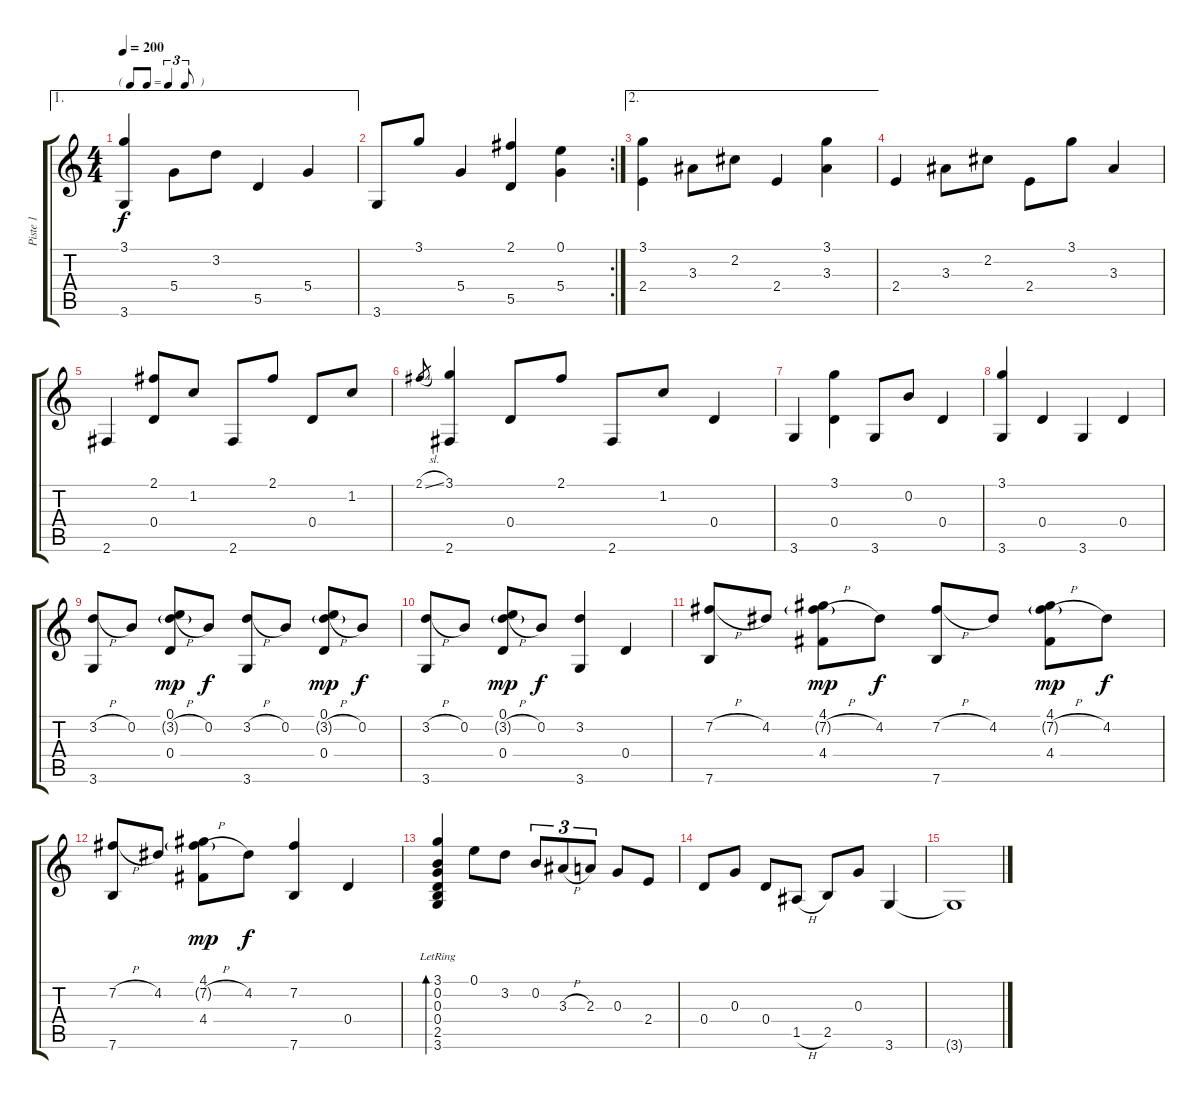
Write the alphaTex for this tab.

\track ("Piste 1" "Piste 1") {instrument acousticguitarsteel}
\staff {score tabs}
\tuning (E4 B3 G3 D3 A2 E2) {hide}
\ae 1
\ts (4 4)
\tf triplet8th
\tempo 200
\clef g2
\ks c
(3.1 3.6).4{dy f} 5.4.8 3.2.8 5.5.4 5.4.4 |
\rc 2
3.6.8 3.1.8 5.4.4 (2.1 5.5).4 (0.1 5.4).4 |
\ae 2
(3.1 2.4).4 3.3.8 2.2.8 2.4.4 (3.1 3.3).4 |
2.4.4 3.3.8 2.2.8 2.4.8 3.1.8 3.3.4 |
2.6.4 (2.1 0.4).8 1.2.8 2.6.8 2.1.8 0.4.8 1.2.8 |
2.1{sl}.8{gr} (3.1 2.6).4 0.4.8 2.1.8 2.6.8 1.2.8 0.4.4 |
3.6.4 (3.1 0.4).4 3.6.8 0.2.8 0.4.4 |
(3.1 3.6).4 0.4.4 3.6.4 0.4.4 |
(3.2{h} 3.6).8 0.2.8 (0.1 3.2{h g} 0.4).8{dy mp} 0.2.8{dy f} (3.2{h} 3.6).8 0.2.8 (0.1 3.2{h g} 0.4).8{dy mp} 0.2.8{dy f} |
(3.2{h} 3.6).8 0.2.8 (0.1 3.2{h g} 0.4).8{dy mp} 0.2.8{dy f} (3.2 3.6).4 0.4.4 |
(7.2{h} 7.6).8 4.2.8 (4.1 7.2{h g} 4.4).8{dy mp} 4.2.8{dy f} (7.2{h} 7.6).8 4.2.8 (4.1 7.2{h g} 4.4).8{dy mp} 4.2.8{dy f} |
(7.2{h} 7.6).8 4.2.8 (4.1 7.2{h g} 4.4).8{dy mp} 4.2.8{dy f} (7.2 7.6).4 0.4.4 |
(3.1 0.2{lr} 0.3{lr} 0.4{lr} 2.5 3.6).4{bd 480} 0.1.8 3.2.8 0.2.8{tu (3 2)} 3.3{h}.8{tu (3 2)} 2.3.8{tu (3 2)} 0.3.8 2.4.8 |
0.4.8 0.3.8 0.4.8 1.5{h}.8 2.5.8 0.3.8 3.6.4 |
3.6{t}.1
